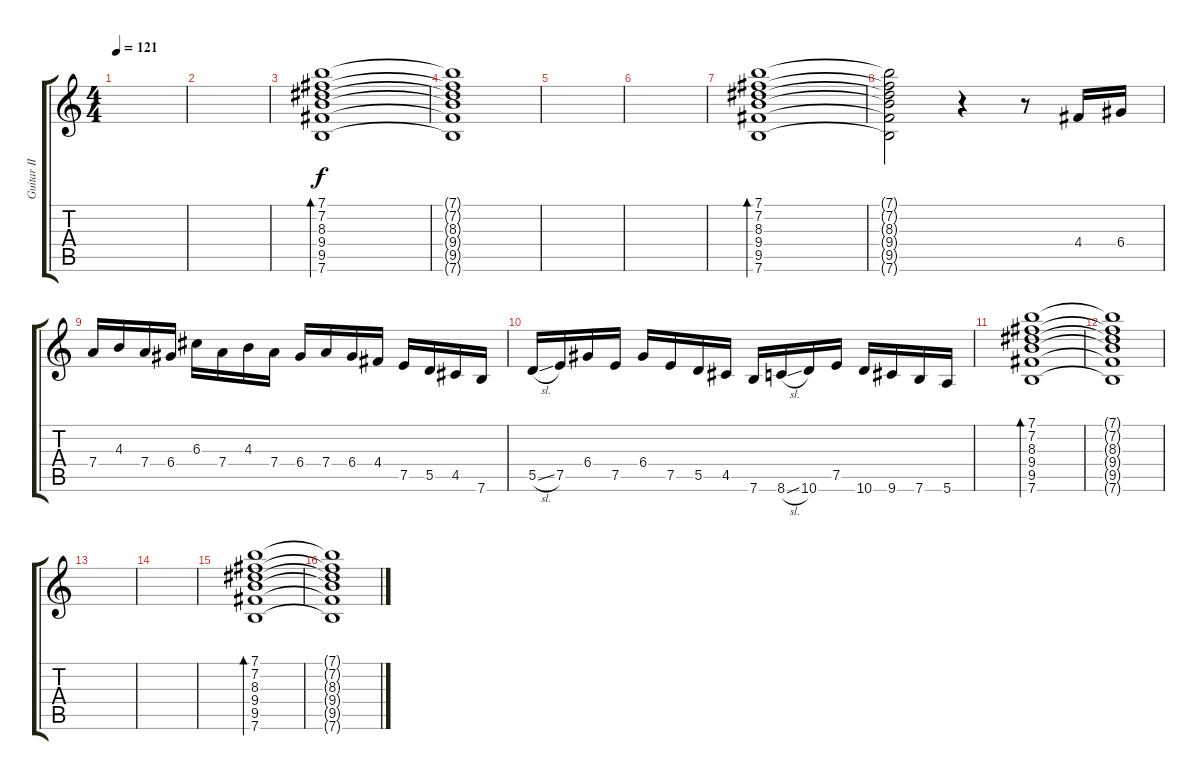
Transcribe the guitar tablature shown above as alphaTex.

\track ("Guitar II" "Guitar II") {instrument overdrivenguitar}
\staff {score tabs}
\tuning (E4 B3 G3 D3 A2 E2) {hide}
\ts (4 4)
\tempo 121
\clef g2
\ks c
|
|
(7.1 7.2 8.3 9.4 9.5 7.6).1{bd 120} |
(7.1{t} 7.2{t} 8.3{t} 9.4{t} 9.5{t} 7.6{t}).1 |
|
|
(7.1 7.2 8.3 9.4 9.5 7.6).1{bd 120} |
(7.1{t} 7.2{t} 8.3{t} 9.4{t} 9.5{t} 7.6{t}).2 r.4 r.8 4.4.16 6.4.16 |
7.4.16 4.3.16 7.4.16 6.4.16 6.3.16 7.4.16 4.3.16 7.4.16 6.4.16 7.4.16 6.4.16 4.4.16 7.5.16 5.5.16 4.5.16 7.6.16 |
5.5{sl}.16 7.5.16 6.4.16 7.5.16 6.4.16 7.5.16 5.5.16 4.5.16 7.6.16 8.6{sl}.16 10.6.16 7.5.16 10.6.16 9.6.16 7.6.16 5.6.16 |
(7.1 7.2 8.3 9.4 9.5 7.6).1{bd 120} |
(7.1{t} 7.2{t} 8.3{t} 9.4{t} 9.5{t} 7.6{t}).1 |
|
|
(7.1 7.2 8.3 9.4 9.5 7.6).1{bd 120} |
(7.1{t} 7.2{t} 8.3{t} 9.4{t} 9.5{t} 7.6{t}).1
